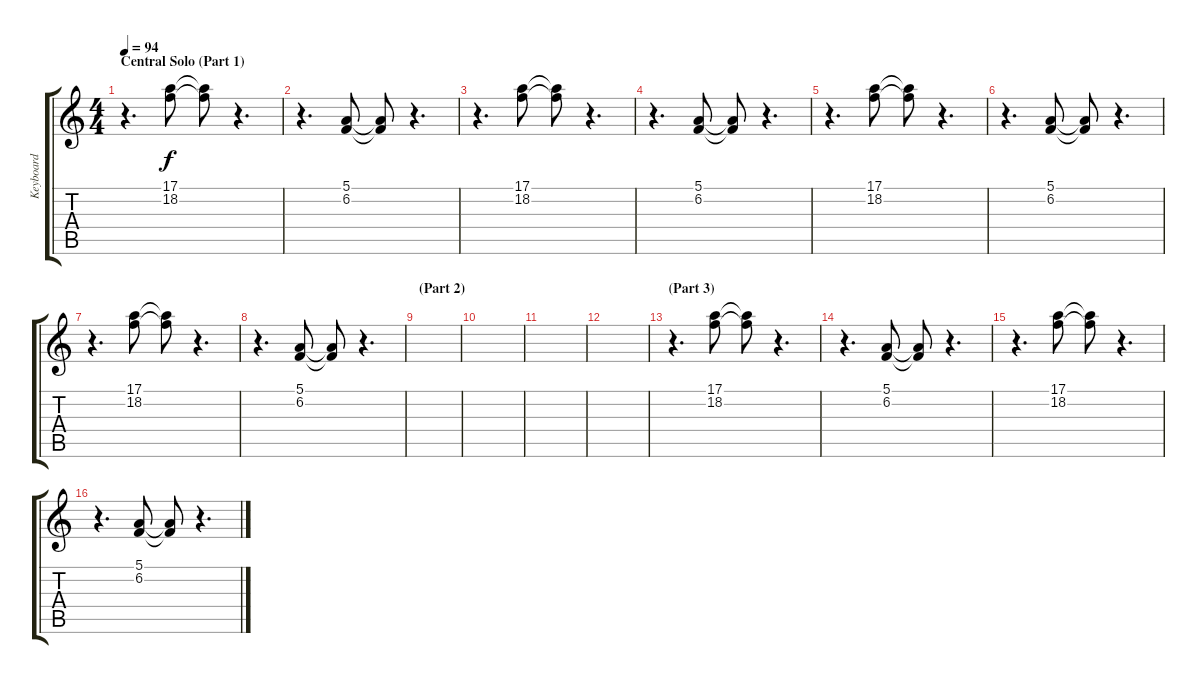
\track ("Keyboard" "Keyboard") {instrument brightacousticpiano}
\staff {score tabs}
\tuning (E4 B3 G3 D3 A2 E2) {hide}
\ts (4 4)
\section ("" "Central Solo (Part 1)")
\tempo 94
\clef g2
\ks c
r.4{d dy f} (17.1 18.2).8 (17.1{t} 18.2{t}).8 r.4{d} |
r.4{d} (5.1 6.2).8 (5.1{t} 6.2{t}).8 r.4{d} |
r.4{d} (17.1 18.2).8 (17.1{t} 18.2{t}).8 r.4{d} |
r.4{d} (5.1 6.2).8 (5.1{t} 6.2{t}).8 r.4{d} |
r.4{d} (17.1 18.2).8 (17.1{t} 18.2{t}).8 r.4{d} |
r.4{d} (5.1 6.2).8 (5.1{t} 6.2{t}).8 r.4{d} |
r.4{d} (17.1 18.2).8 (17.1{t} 18.2{t}).8 r.4{d} |
r.4{d} (5.1 6.2).8 (5.1{t} 6.2{t}).8 r.4{d} |
\section ("" "(Part 2)")
|
|
|
|
\section ("" "(Part 3)")
r.4{d} (17.1 18.2).8 (17.1{t} 18.2{t}).8 r.4{d} |
r.4{d} (5.1 6.2).8 (5.1{t} 6.2{t}).8 r.4{d} |
r.4{d} (17.1 18.2).8 (17.1{t} 18.2{t}).8 r.4{d} |
r.4{d} (5.1 6.2).8 (5.1{t} 6.2{t}).8 r.4{d}
